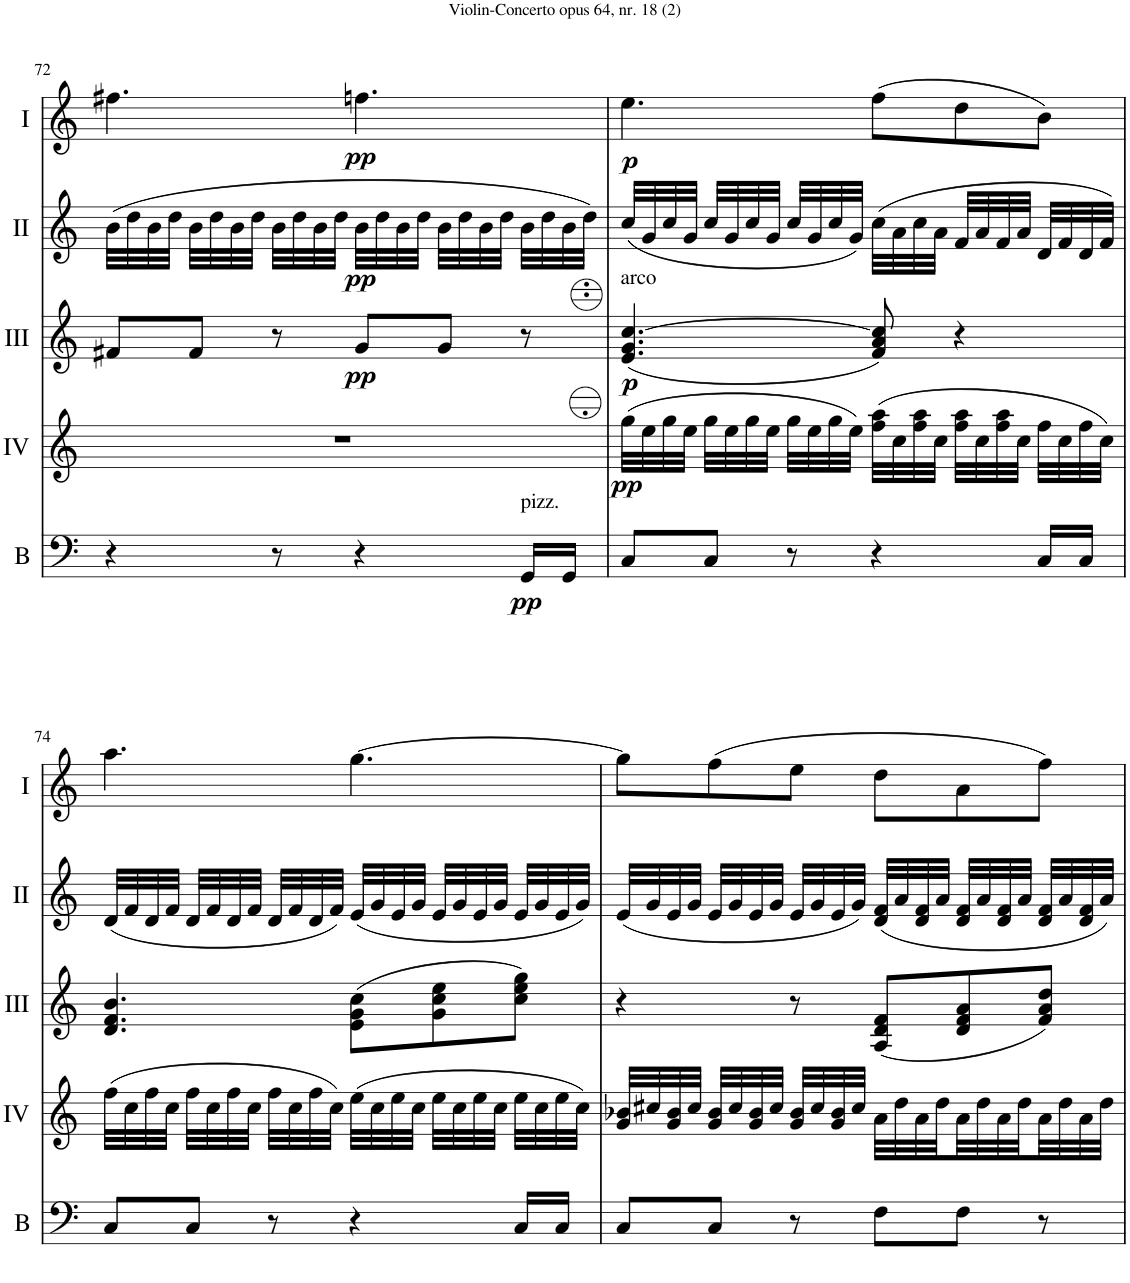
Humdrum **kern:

**kern	**dynam	**kern	**dynam	**kern	**dynam	**kern	**dynam	**kern	**dynam
*part5	*part5	*part4	*part4	*part3	*part3	*part2	*part2	*part1	*part1
*staff5	*staff5	*staff4	*staff4	*staff3	*staff3	*staff2	*staff2	*staff1	*staff1
*I"Bass	*	*I"Acc. 4	*	*I"Acc. 3	*	*I"Acc. 2	*	*I"Acc. 1	*
*I'B	*	*	*	*	*	*	*	*	*
!!LO:PB:g=z
*clefF4	*	*clefG2	*	*clefG2	*	*clefG2	*	*clefG2	*
*Trd7c12	*	*Trd7c12	*	*	*	*	*	*	*
*k[]	*	*k[]	*	*k[]	*	*k[]	*	*k[]	*
*M6/8	*	*M6/8	*	*M6/8	*	*M6/8	*	*M6/8	*
=72	=72	=72	=72	=72	=72	=72	=72	=72	=72
4r	.	2.r	.	8f#X/L	.	(32b\LLL	.	4.ff#X\	.
.	.	.	.	.	.	32dd\	.	.	.
.	.	.	.	.	.	32b\	.	.	.
.	.	.	.	.	.	32dd\JJJ	.	.	.
.	.	.	.	8f#/J	.	32b\LLL	.	.	.
.	.	.	.	.	.	32dd\	.	.	.
.	.	.	.	.	.	32b\	.	.	.
.	.	.	.	.	.	32dd\JJJ	.	.	.
8r	.	.	.	8r	.	32b\LLL	.	.	.
.	.	.	.	.	.	32dd\	.	.	.
.	.	.	.	.	.	32b\	.	.	.
.	.	.	.	.	.	32dd\JJJ	.	.	.
!	!	!	!	!	!LO:DY:b	!	!LO:DY:b	!	!LO:DY:b
4r	.	.	.	8g/L	pp	32b\LLL	pp	4.ffn\	pp
.	.	.	.	.	.	32dd\	.	.	.
.	.	.	.	.	.	32b\	.	.	.
.	.	.	.	.	.	32dd\JJJ	.	.	.
.	.	.	.	8g/J	.	32b\LLL	.	.	.
.	.	.	.	.	.	32dd\	.	.	.
.	.	.	.	.	.	32b\	.	.	.
.	.	.	.	.	.	32dd\JJJ	.	.	.
!LO:TX:a:t=pizz.	!	!	!	!	!	!	!	!	!
!	!LO:DY:b	!	!	!	!	!	!	!	!
16GG/LL	pp	.	.	8r	.	32b\LLL	.	.	.
.	.	.	.	.	.	32dd\	.	.	.
16GG/JJ	.	.	.	.	.	32b\	.	.	.
.	.	.	.	.	.	32dd\JJJ)	.	.	.
=73	=73	=73	=73	=73	=73	=73	=73	=73	=73
!	!	!	!	!LO:TX:a:t=arco	!	!	!	!	!
!	!	!	!LO:DY:b	!	!LO:DY:b	!	!	!	!LO:DY:b
8C/L	.	(32gg\LLL	pp	(<4.e/ 4.g/ [4.cc/	p	(32cc/LLL	.	4.ee\	p
.	.	32ee\	.	.	.	32g/	.	.	.
.	.	32gg\	.	.	.	32cc/	.	.	.
.	.	32ee\JJJ	.	.	.	32g/JJJ	.	.	.
8C/J	.	32gg\LLL	.	.	.	32cc/LLL	.	.	.
.	.	32ee\	.	.	.	32g/	.	.	.
.	.	32gg\	.	.	.	32cc/	.	.	.
.	.	32ee\JJJ	.	.	.	32g/JJJ	.	.	.
8r	.	32gg\LLL	.	.	.	32cc/LLL	.	.	.
.	.	32ee\	.	.	.	32g/	.	.	.
.	.	32gg\	.	.	.	32cc/	.	.	.
.	.	32ee\JJJ)	.	.	.	32g/JJJ)	.	.	.
4r	.	(32ff\ 32aa\LLL	.	8f/ 8a/ 8cc/])	.	(32cc\LLL	.	(8ff\L	.
.	.	32cc\	.	.	.	32a\	.	.	.
.	.	32ff\ 32aa\	.	.	.	32cc\	.	.	.
.	.	32cc\JJJ	.	.	.	32a\JJJ	.	.	.
.	.	32ff\ 32aa\LLL	.	4r	.	32f/LLL	.	8dd\	.
.	.	32cc\	.	.	.	32a/	.	.	.
.	.	32ff\ 32aa\	.	.	.	32f/	.	.	.
.	.	32cc\JJJ	.	.	.	32a/JJJ	.	.	.
16C/LL	.	32ff\LLL	.	.	.	32d/LLL	.	8b\J)	.
.	.	32cc\	.	.	.	32f/	.	.	.
16C/JJ	.	32ff\	.	.	.	32d/	.	.	.
.	.	32cc\JJJ)	.	.	.	32f/JJJ)	.	.	.
!!LO:LB:g=z
=74	=74	=74	=74	=74	=74	=74	=74	=74	=74
8C/L	.	(32ff\LLL	.	4.d/ 4.f/ 4.b/	.	(32d/LLL	.	4.aa\	.
.	.	32cc\	.	.	.	32f/	.	.	.
.	.	32ff\	.	.	.	32d/	.	.	.
.	.	32cc\JJJ	.	.	.	32f/JJJ	.	.	.
8C/J	.	32ff\LLL	.	.	.	32d/LLL	.	.	.
.	.	32cc\	.	.	.	32f/	.	.	.
.	.	32ff\	.	.	.	32d/	.	.	.
.	.	32cc\JJJ	.	.	.	32f/JJJ	.	.	.
8r	.	32ff\LLL	.	.	.	32d/LLL	.	.	.
.	.	32cc\	.	.	.	32f/	.	.	.
.	.	32ff\	.	.	.	32d/	.	.	.
.	.	32cc\JJJ)	.	.	.	32f/JJJ)	.	.	.
4r	.	(32ee\LLL	.	(8e\ 8g\ 8cc\L	.	(32e/LLL	.	[4.gg\	.
.	.	32cc\	.	.	.	32g/	.	.	.
.	.	32ee\	.	.	.	32e/	.	.	.
.	.	32cc\JJJ	.	.	.	32g/JJJ	.	.	.
.	.	32ee\LLL	.	8g\ 8cc\ 8ee\	.	32e/LLL	.	.	.
.	.	32cc\	.	.	.	32g/	.	.	.
.	.	32ee\	.	.	.	32e/	.	.	.
.	.	32cc\JJJ	.	.	.	32g/JJJ	.	.	.
16C/LL	.	32ee\LLL	.	8cc\ 8ee\ 8gg\J)	.	32e/LLL	.	.	.
.	.	32cc\	.	.	.	32g/	.	.	.
16C/JJ	.	32ee\	.	.	.	32e/	.	.	.
.	.	32cc\JJJ)	.	.	.	32g/JJJ)	.	.	.
=75	=75	=75	=75	=75	=75	=75	=75	=75	=75
8C/L	.	32g/ 32b-X/LLL	.	4r	.	(32e/LLL	.	8gg\L]	.
.	.	32cc#X/	.	.	.	32g/	.	.	.
.	.	32g/ 32b-/	.	.	.	32e/	.	.	.
.	.	32cc#/JJJ	.	.	.	32g/JJJ	.	.	.
8C/J	.	32g/ 32b-/LLL	.	.	.	32e/LLL	.	(8ff\	.
.	.	32cc#/	.	.	.	32g/	.	.	.
.	.	32g/ 32b-/	.	.	.	32e/	.	.	.
.	.	32cc#/JJJ	.	.	.	32g/JJJ	.	.	.
8r	.	32g/ 32b-/LLL	.	8r	.	32e/LLL	.	8ee\J	.
.	.	32cc#/	.	.	.	32g/	.	.	.
.	.	32g/ 32b-/	.	.	.	32e/	.	.	.
.	.	32cc#/JJJ	.	.	.	32g/JJJ)	.	.	.
8F\L	.	32a\LLL	.	(8A/ 8d/ 8f/L	.	(32d/ 32f/LLL	.	8dd\L	.
.	.	32dd\	.	.	.	32a/	.	.	.
.	.	32a\	.	.	.	32d/ 32f/	.	.	.
.	.	32dd\	.	.	.	32a/JJJ	.	.	.
8F\J	.	32a\	.	8d/ 8f/ 8a/	.	32d/ 32f/LLL	.	8a\	.
.	.	32dd\	.	.	.	32a/	.	.	.
.	.	32a\	.	.	.	32d/ 32f/	.	.	.
.	.	32dd\	.	.	.	32a/JJJ	.	.	.
8r	.	32a\	.	8f/ 8a/ 8dd/J)	.	32d/ 32f/LLL	.	8ff\J)	.
.	.	32dd\	.	.	.	32a/	.	.	.
.	.	32a\	.	.	.	32d/ 32f/	.	.	.
.	.	32dd\JJJ	.	.	.	32a/JJJ)	.	.	.
=	=	=	=	=	=	=	=	=	=
*-	*-	*-	*-	*-	*-	*-	*-	*-	*-
